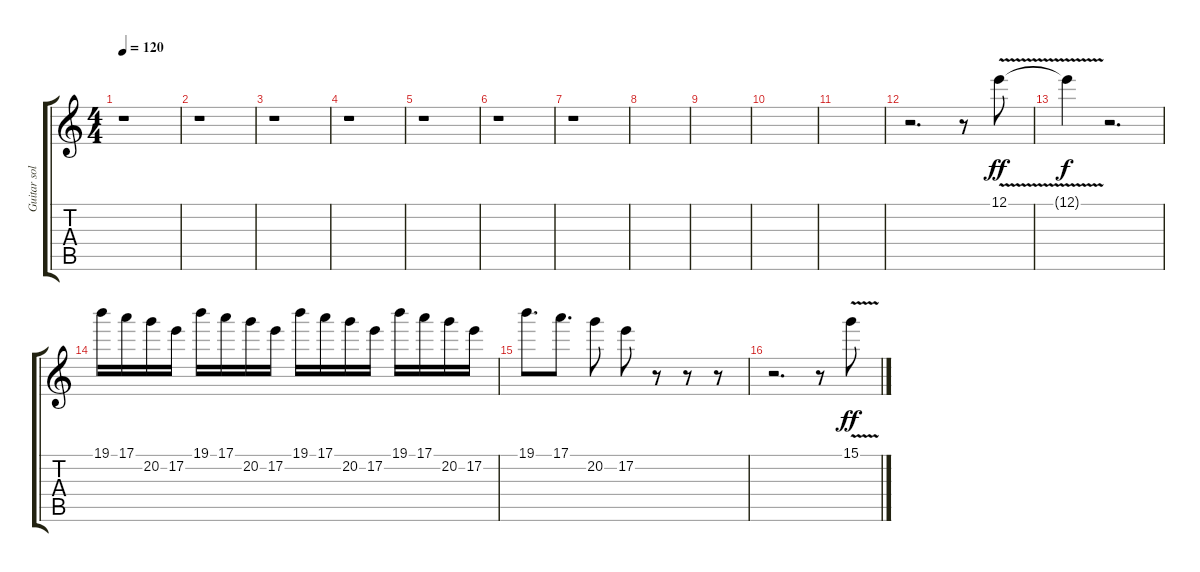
\track ("Guitar solo" "Guitar sol") {instrument distortionguitar}
\staff {score tabs}
\tuning (E4 B3 G3 D3 A2 E2) {hide}
\ts (4 4)
\tempo 120
\clef g2
\ks c
r.1{dy f} |
r.1 |
r.1 |
r.1 |
r.1 |
r.1 |
r.1 |
|
|
|
|
r.2{d} r.8 12.1{v}.8{dy ff} |
12.1{t}.4{dy f} r.2{d} |
19.1.16 17.1.16 20.2.16 17.2.16 19.1.16 17.1.16 20.2.16 17.2.16 19.1.16 17.1.16 20.2.16 17.2.16 19.1.16 17.1.16 20.2.16 17.2.16 |
19.1.8{d} 17.1.8{d} 20.2.8 17.2.8 r.8 r.8 r.8 |
r.2{d} r.8 15.1{v}.8{dy ff}
